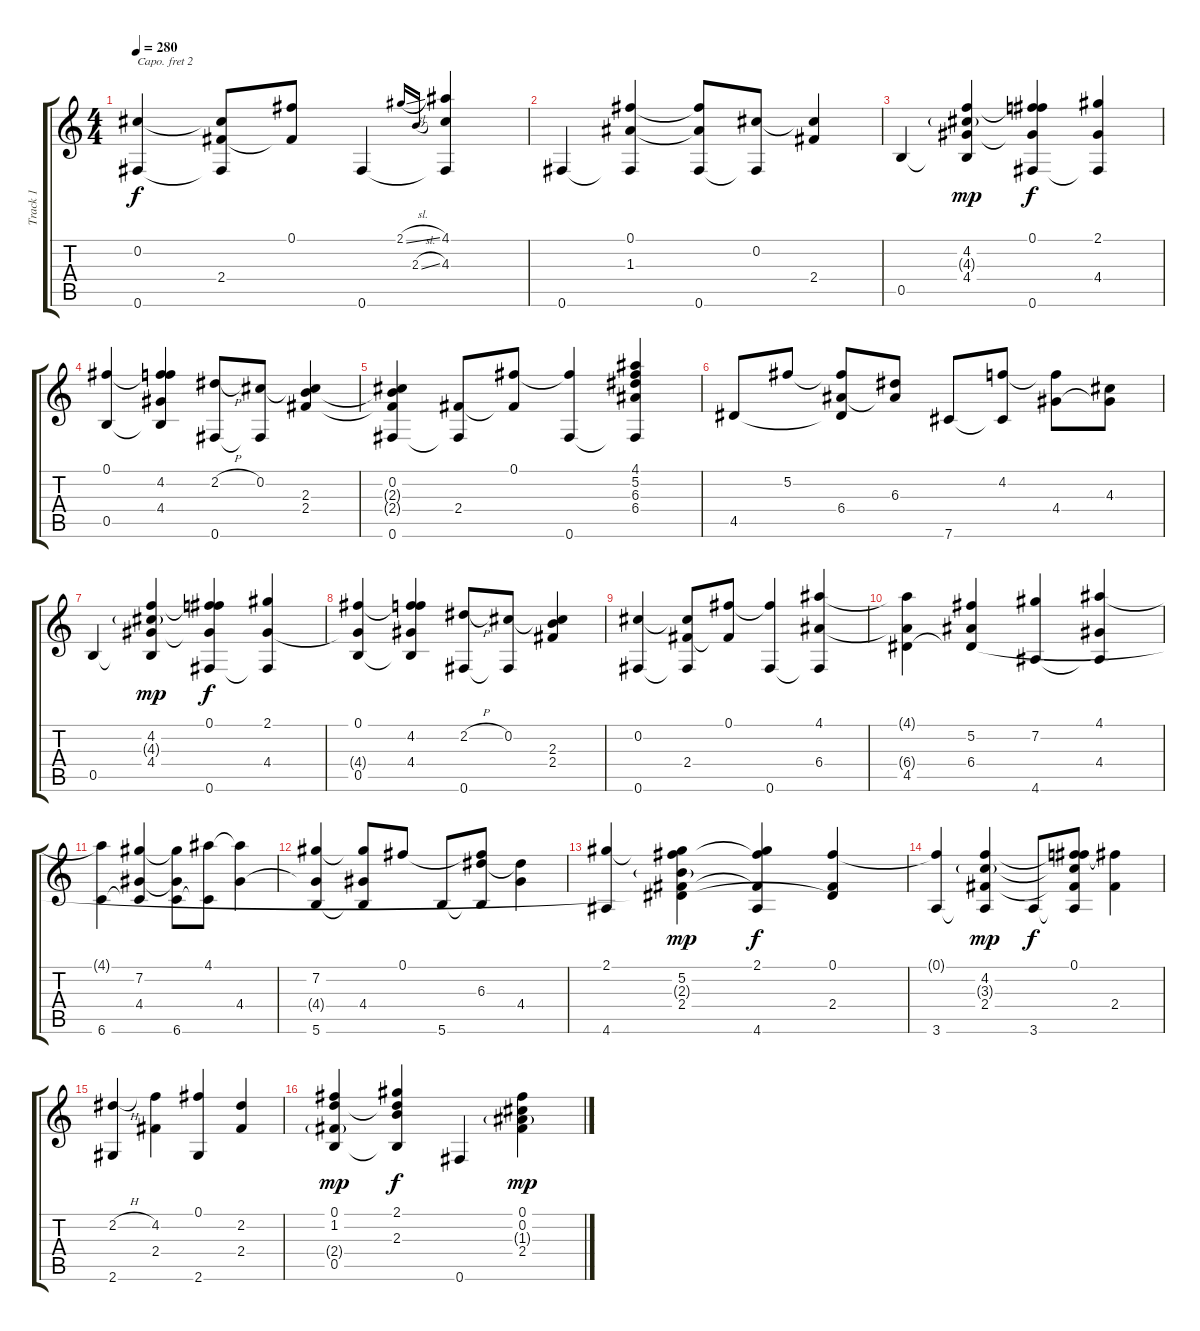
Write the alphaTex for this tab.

\track ("Track 1" "Track 1") {instrument acousticguitarsteel}
\staff {score tabs}
\capo 2
\tuning (E4 B3 G3 D3 A2 E2) {hide}
\ts (4 4)
\tempo 280
\clef g2
\ks c
(0.2 0.6).4{dy f} (0.2{t} 2.4 0.6{t}).8 (0.1 2.4{t}).8 0.6.4 2.1{sl}.16{gr onbeat} 2.3{sl}.16{gr onbeat} (4.1 4.3 0.6{t}).4 |
0.6.4 (0.1 1.3 0.6{t}).4 (0.1{t} 1.3{t} 0.6).8 (0.2 0.6{t}).8 (0.2{t} 2.4).4 |
0.5.4 (4.2 4.3{g} 4.4 0.5{t}).4{dy mp} (0.1 4.2{t} 4.4{t} 0.6).4{dy f} (2.1 4.4 0.6{t}).4 |
(0.1 0.5).4 (0.1{t} 4.2 4.4 0.5{t}).4 (2.2{h} 0.6).8 (0.2 0.6{t}).8 (0.2{t} 2.3 2.4).4 |
(0.2 2.3{t} 2.4{t} 0.6).4 (2.4 0.6{t}).8 (0.1 2.4{t}).8 (0.1{t} 0.6).4 (4.1 5.2 6.3 6.4 0.6{t}).4 |
4.5.8 5.2.8 (5.2{t} 6.4 4.5{t}).8 (6.3 6.4{t}).8 7.6.8 (4.2 7.6{t}).8 (4.2{t} 4.4).8 (4.3 4.4{t}).8 |
0.5.4 (4.2 4.3{g} 4.4 0.5{t}).4{dy mp} (0.1 4.2{t} 4.4{t} 0.6).4{dy f} (2.1 4.4 0.6{t}).4 |
(0.1 4.4{t} 0.5).4 (0.1{t} 4.2 4.4 0.5{t}).4 (2.2{h} 0.6).8 (0.2 0.6{t}).8 (0.2{t} 2.3 2.4).4 |
(0.2 0.6).4 (0.2{t} 2.4 0.6{t}).8 (0.1 2.4{t}).8 (0.1{t} 0.6).4 (4.1 6.4 0.6{t}).4 |
(4.1{t} 6.4{t} 4.5).4 (5.2 6.4 4.5{t}).4 (7.2 4.6).4 (4.1 4.4 4.6{t}).4 |
(4.1{t} 6.6).4 (7.2 4.4 6.6{t}).4 (7.2{t} 4.4{t} 6.6).8 (4.1 6.6{t}).8 (4.1{t} 4.4).4 |
(7.2 4.4{t} 5.6).4 (7.2{t} 4.4 5.6{t}).8 0.1.8 5.6.8 (0.1{t} 6.3 5.6{t}).8 (6.3{t} 4.4).4 |
(2.1 4.6).4 (2.1{t} 5.2 2.3{g} 2.4 4.5{t}).4{dy mp} (2.1 5.2{t} 2.4{t} 4.6).4{dy f} (0.1 2.4 4.5{t}).4 |
(0.1{t} 3.6).4 (4.2 3.3{g} 2.4 3.6{t}).4{dy mp} 3.6.8{dy f} (0.1 4.2{t} 3.3{t} 2.4{t} 3.6{t}).8 (0.1{t} 2.4).4 |
(2.2{h} 2.6).4 (4.2 2.4).4 (0.1 2.6).4 (2.2 2.4).4 |
(0.1 1.2 2.4{g} 0.5).4{dy mp} (2.1 1.2{t} 2.3 0.5{t}).4{dy f} 0.6.4 (0.1 0.2 1.3{g} 2.4).4{dy mp}
